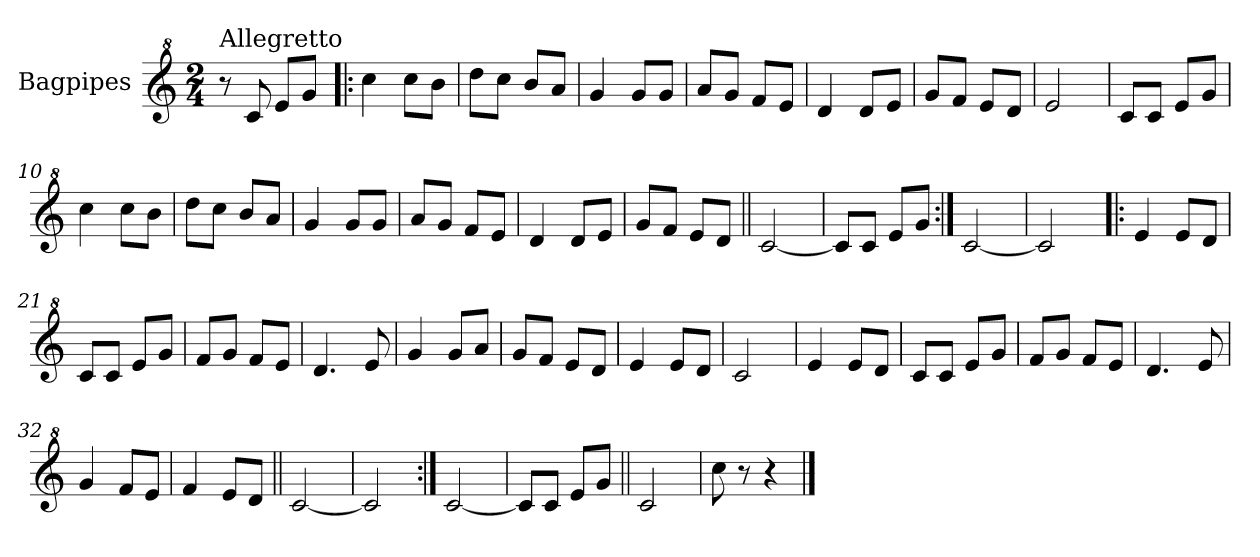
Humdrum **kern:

**kern
*part1
*staff1
*I"Bagpipes
*I'Bag
*clefG^2
*k[]
*C:
*M2/4
=1
!LO:TX:a:t=Allegretto
8r
8cc/
8ee/L
8gg/J
=2!|:
4ccc\
8ccc\L
8bb\J
=3
8ddd\L
8ccc\J
8bb/L
8aa/J
=4
4gg/
8gg/L
8gg/J
=5
8aa/L
8gg/J
8ff/L
8ee/J
=6
4dd/
8dd/L
8ee/J
=7
8gg/L
8ff/J
8ee/L
8dd/J
=8
2ee/
=9
8cc/L
8cc/J
8ee/L
8gg/J
=10
4ccc\
8ccc\L
8bb\J
!!LO:LB:g=z
=11
8ddd\L
8ccc\J
8bb/L
8aa/J
=12
4gg/
8gg/L
8gg/J
=13
8aa/L
8gg/J
8ff/L
8ee/J
=14
4dd/
8dd/L
8ee/J
=15
8gg/L
8ff/J
8ee/L
8dd/J
=16||
[2cc/
=17
8cc/L]
8cc/J
8ee/L
8gg/J
=18:|!
[2cc/
=19
2cc/]
=20!|:
4ee/
8ee/L
8dd/J
=21
8cc/L
8cc/J
8ee/L
8gg/J
!!LO:LB:g=z
=22
8ff/L
8gg/J
8ff/L
8ee/J
=23
4.dd/
8ee/
=24
4gg/
8gg/L
8aa/J
=25
8gg/L
8ff/J
8ee/L
8dd/J
=26
4ee/
8ee/L
8dd/J
=27
2cc/
=28
4ee/
8ee/L
8dd/J
=29
8cc/L
8cc/J
8ee/L
8gg/J
=30
8ff/L
8gg/J
8ff/L
8ee/J
=31
4.dd/
8ee/
!!LO:LB:g=z
=32
4gg/
8ff/L
8ee/J
=33
4ff/
8ee/L
8dd/J
=34||
[2cc/
=35
2cc/]
=36:|!
[2cc/
=37
8cc/L]
8cc/J
8ee/L
8gg/J
=38||
2cc/
=39
8ccc\
8r
4r
==
*-
